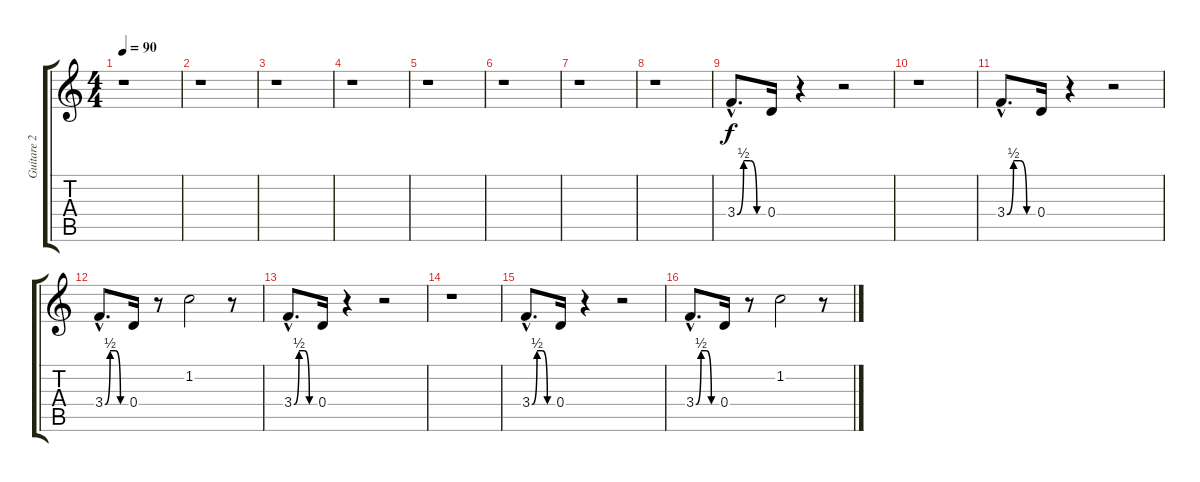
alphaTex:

\track ("Guitare 2" "Guitare 2") {instrument distortionguitar}
\staff {score tabs}
\tuning (E4 B3 G3 D3 A2 E2) {hide}
\ts (4 4)
\tempo 90
\clef g2
\ks c
r.1{dy f} |
r.1 |
r.1 |
r.1 |
r.1 |
r.1 |
r.1 |
r.1 |
3.4{be (custom 0 0 15 2 30 2 45 0 60 0) hac}.8{d} 0.4.16 r.4 r.2 |
r.1 |
3.4{be (custom 0 0 15 2 30 2 45 0 60 0) hac}.8{d} 0.4.16 r.4 r.2 |
3.4{be (custom 0 0 15 2 30 2 45 0 60 0) hac}.8{d} 0.4.16 r.8 1.2.2 r.8 |
3.4{be (custom 0 0 15 2 30 2 45 0 60 0) hac}.8{d} 0.4.16 r.4 r.2 |
r.1 |
3.4{be (custom 0 0 15 2 30 2 45 0 60 0) hac}.8{d} 0.4.16 r.4 r.2 |
3.4{be (custom 0 0 15 2 30 2 45 0 60 0) hac}.8{d} 0.4.16 r.8 1.2.2 r.8
